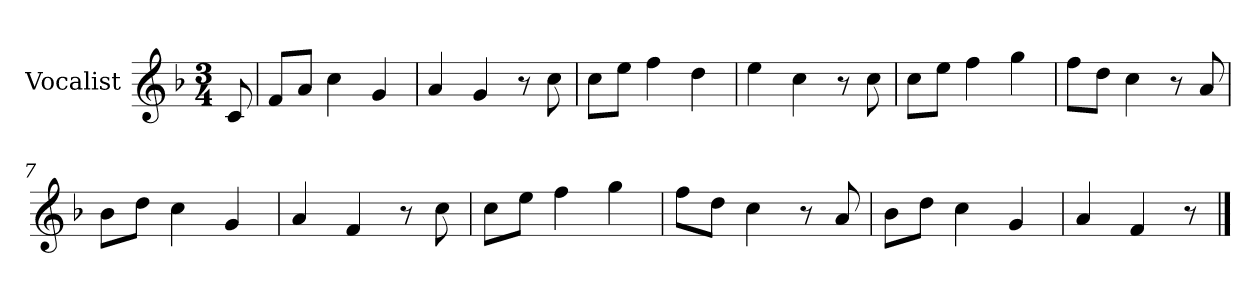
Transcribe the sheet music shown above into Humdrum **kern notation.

**kern
*part1
*staff1
*I"Vocalist
*k[b-]
*F:
*M3/4
=
8c
=1
8fL
8aJ
4cc
4g
=2
4a
4g
8r
8cc
=3
8ccL
8eeJ
4ff
4dd
=4
4ee
4cc
8r
8cc
=5
8ccL
8eeJ
4ff
4gg
=6
8ffL
8ddJ
4cc
8r
8a
=7
8b-L
8ddJ
4cc
4g
=8
4a
4f
8r
8cc
=9
8ccL
8eeJ
4ff
4gg
=10
8ffL
8ddJ
4cc
8r
8a
=11
8b-L
8ddJ
4cc
4g
=12
4a
4f
8r
==
*-
